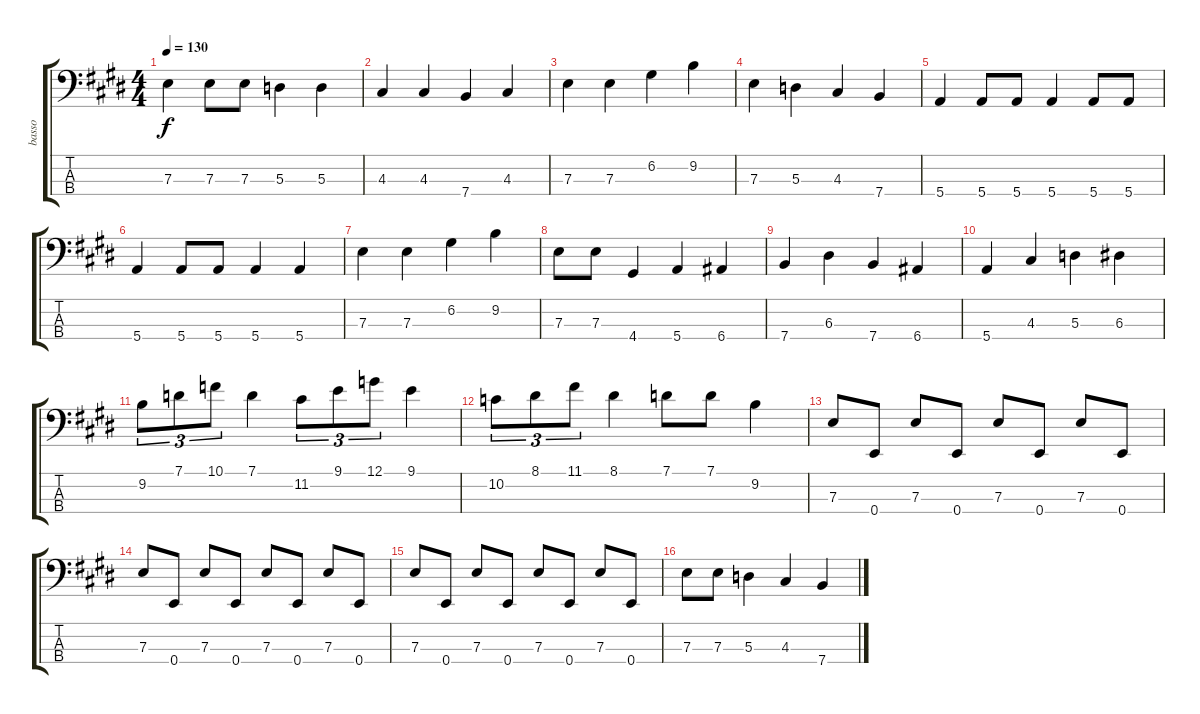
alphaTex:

\track ("basso" "basso") {instrument electricbassfinger}
\staff {score tabs}
\tuning (G2 D2 A1 E1) {hide}
\ts (4 4)
\tempo 130
\clef f4
\ks e
7.3.4{dy f} 7.3.8 7.3.8 5.3.4 5.3.4 |
4.3.4 4.3.4 7.4.4 4.3.4 |
7.3.4 7.3.4 6.2.4 9.2.4 |
7.3.4 5.3.4 4.3.4 7.4.4 |
5.4.4 5.4.8 5.4.8 5.4.4 5.4.8 5.4.8 |
5.4.4 5.4.8 5.4.8 5.4.4 5.4.4 |
7.3.4 7.3.4 6.2.4 9.2.4 |
7.3.8 7.3.8 4.4.4 5.4.4 6.4.4 |
7.4.4 6.3.4 7.4.4 6.4.4 |
5.4.4 4.3.4 5.3.4 6.3.4 |
9.2.8{tu (3 2)} 7.1.8{tu (3 2)} 10.1.8{tu (3 2)} 7.1.4 11.2.8{tu (3 2)} 9.1.8{tu (3 2)} 12.1.8{tu (3 2)} 9.1.4 |
10.2.8{tu (3 2)} 8.1.8{tu (3 2)} 11.1.8{tu (3 2)} 8.1.4 7.1.8 7.1.8 9.2.4 |
7.3.8 0.4.8 7.3.8 0.4.8 7.3.8 0.4.8 7.3.8 0.4.8 |
7.3.8 0.4.8 7.3.8 0.4.8 7.3.8 0.4.8 7.3.8 0.4.8 |
7.3.8 0.4.8 7.3.8 0.4.8 7.3.8 0.4.8 7.3.8 0.4.8 |
7.3.8 7.3.8 5.3.4 4.3.4 7.4.4
